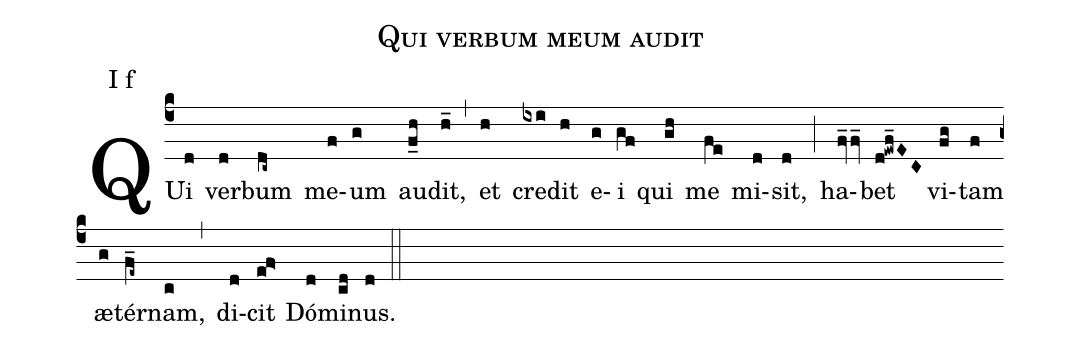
name: Qui verbum meum audit;
annotation: I f;
mode: 1;
%%
(c4)
QUi(d) ver(d)bum(dc~) me(f)um(g) au(f_h)dit,(h_) (,)
et(h) cre(ixi)dit(h) e(g)i(gf) qui(gh) me(fe) mi(d)sit,(d) (;)
ha(fv_fv_)bet(d!ewf_EC) vi(fg)tam(f) æ(g)tér(f_e~)nam,(c) (,)
di(d)cit(ef>) Dó(d)mi(cd)nus.(d) (::)
